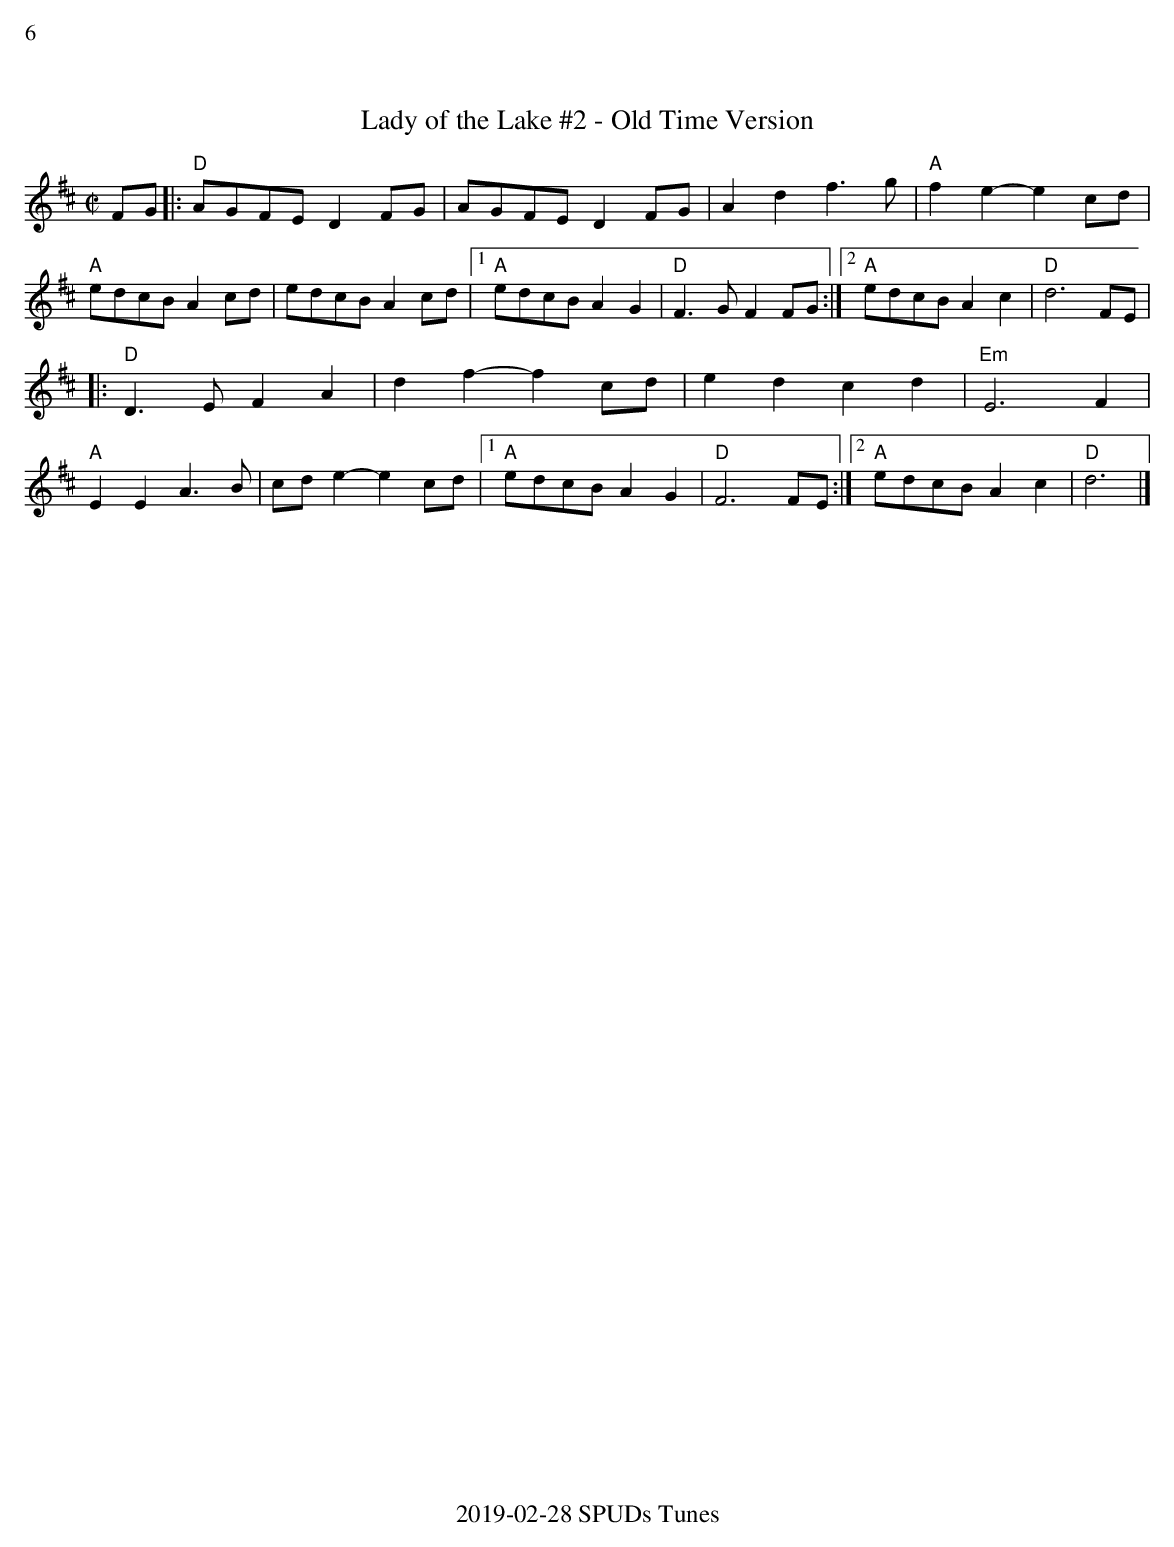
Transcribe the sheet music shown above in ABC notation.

X:1
%%text 6
T:Lady of the Lake #2 - Old Time Version
M:C|
L:1/8
K:D
FG|:"D"AGFE D2FG|AGFE D2FG|A2d2 f3g|"A"f2e2-e2cd|
"A"edcB A2cd| edcB A2cd |1)"A"edcB A2 G2|"D"F3G F2FG:|2)"A"edcB A2c2|"D"d6 FE|
|:"D"D3 E F2A2|d2f2-f2 cd |e2d2 c2d2|"Em"E6 F2|
"A"E2E2 A3B|cde2-e2 cd|1)"A"edcB A2G2|"D" F6 FE:|2)"A" edcB A2c2|"D"d6|]
